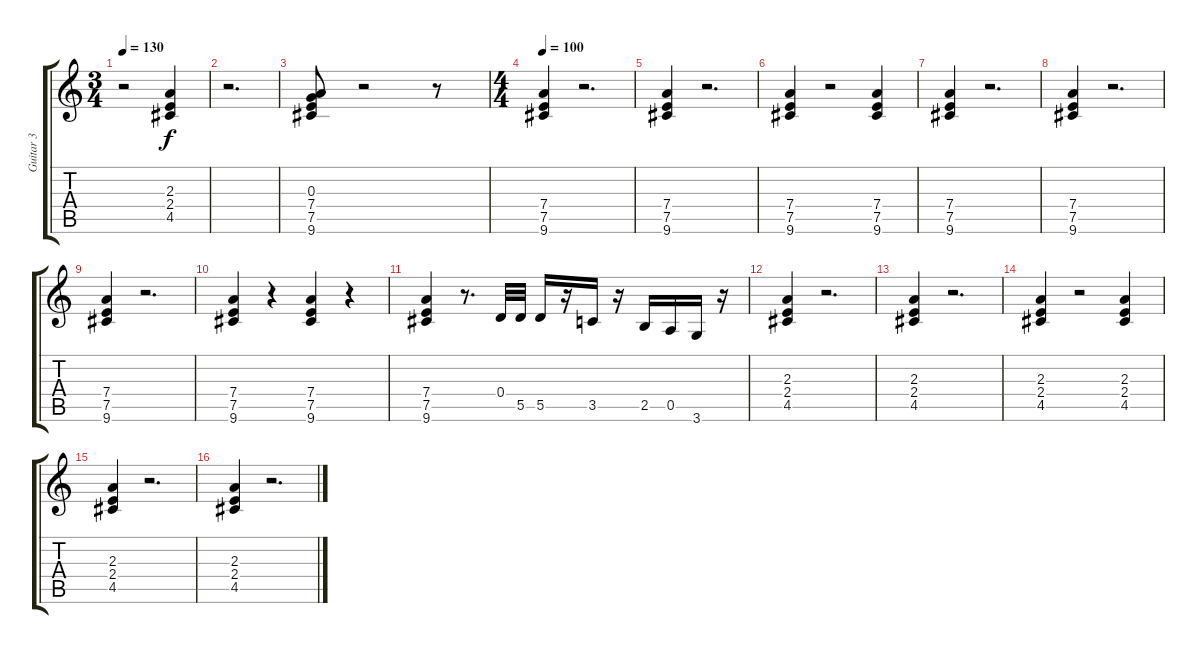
\track ("Guitar 3" "Guitar 3") {instrument acousticguitarnylon}
\staff {score tabs}
\tuning (E4 B3 G3 D3 A2 E2) {hide}
\ts (3 4)
\tempo 130
\clef g2
\ks c
r.2{dy f} (2.3 2.4 4.5).4 |
r.2{d} |
(0.3 7.4 7.5 9.6).8 r.2 r.8 |
\ts (4 4)
\tempo 100
(7.4 7.5 9.6).4 r.2{d} |
(7.4 7.5 9.6).4 r.2{d} |
(7.4 7.5 9.6).4 r.2 (7.4 7.5 9.6).4 |
(7.4 7.5 9.6).4 r.2{d} |
(7.4 7.5 9.6).4 r.2{d} |
(7.4 7.5 9.6).4 r.2{d} |
(7.4 7.5 9.6).4 r.4 (7.4 7.5 9.6).4 r.4 |
(7.4 7.5 9.6).4 r.8{d} 0.4.32 5.5.32 5.5.16 r.16 3.5.16 r.16 2.5.16 0.5.16 3.6.16 r.16 |
(2.3 2.4 4.5).4 r.2{d} |
(2.3 2.4 4.5).4 r.2{d} |
(2.3 2.4 4.5).4 r.2 (2.3 2.4 4.5).4 |
(2.3 2.4 4.5).4 r.2{d} |
(2.3 2.4 4.5).4 r.2{d}
